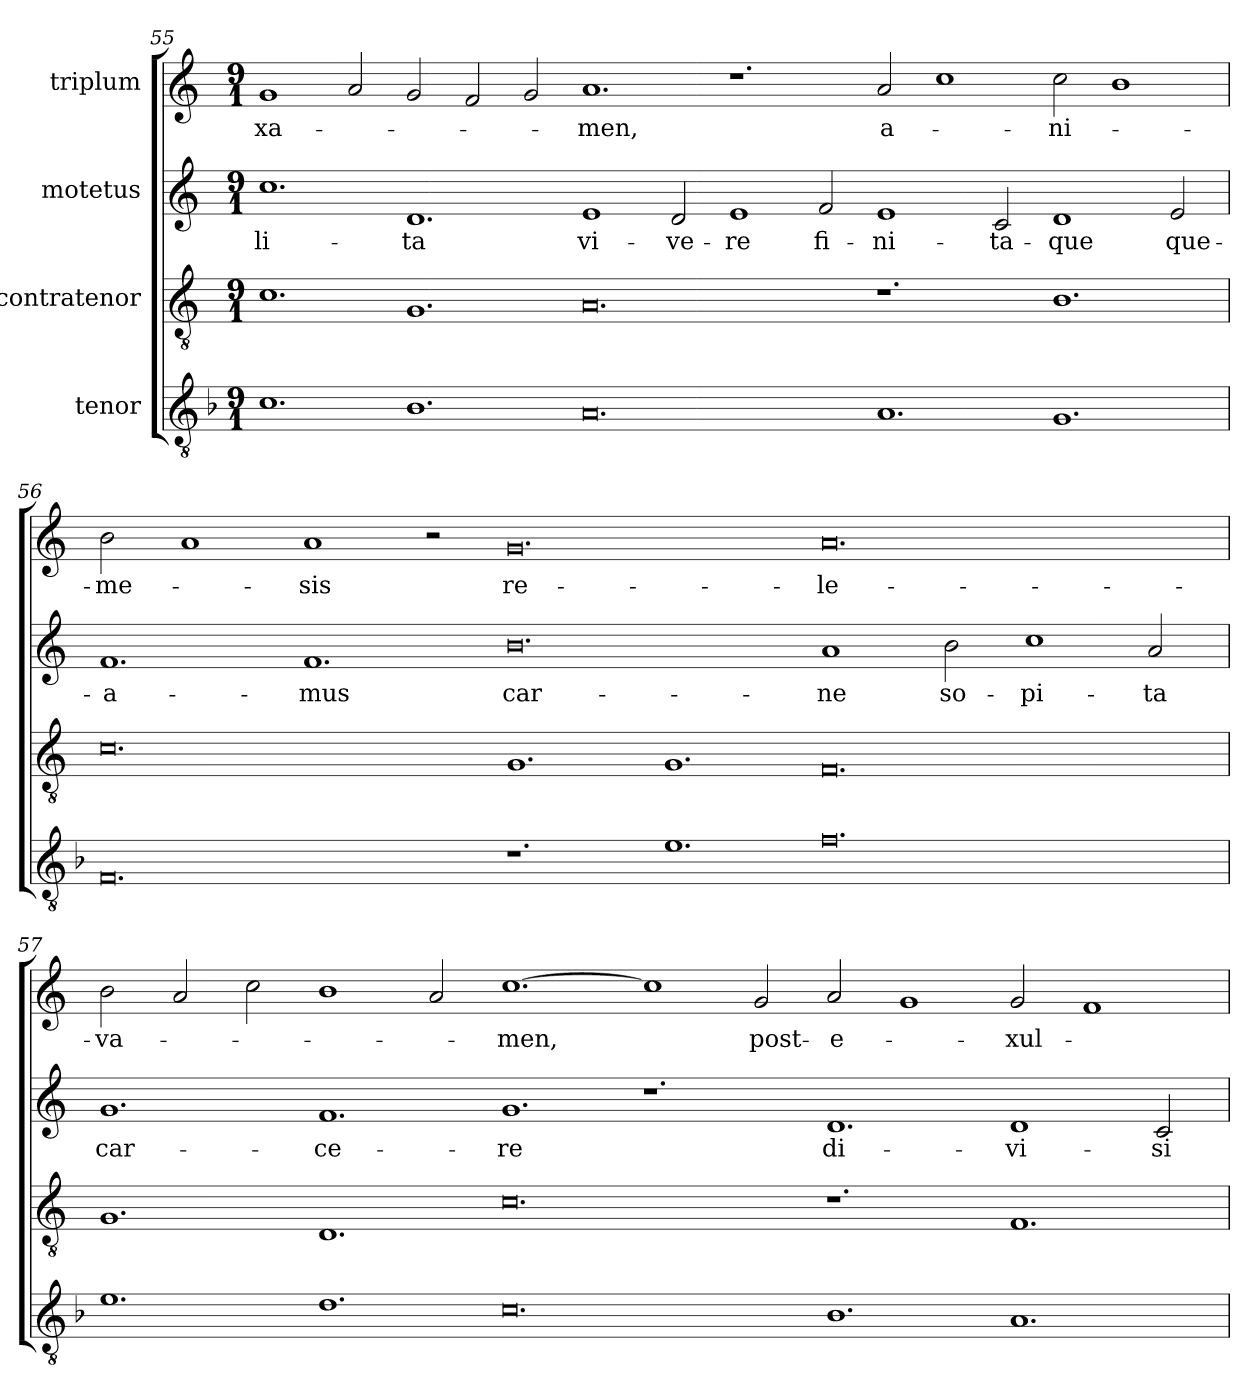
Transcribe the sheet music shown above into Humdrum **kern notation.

**kern	**kern	**kern	**text	**kern	**text
*part4	*part3	*part2	*part2	*part1	*part1
*staff4	*staff3	*staff2	*staff2	*staff1	*staff1
*I"tenor	*I"contratenor	*I"motetus	*	*I"triplum	*
!!LO:LB:g=z
*clefGv2	*clefGv2	*clefG2	*	*clefG2	*
*k[b-]	*k[]	*k[]	*	*k[]	*
*F:	*C:	*C:	*	*C:	*
*M9/1	*M9/1	*M9/1	*	*M9/1	*
=55	=55	=55	=55	=55	=55
1.c\	1.c\	1.cc\	-li-	1g/	-xa-
.	.	.	.	2a/	.
1.B-\	1.G/	1.d/	-ta	2g/	.
.	.	.	.	2f/	.
.	.	.	.	2g/	.
0.A/	0.A/	1e/	vi-	1.a/	-men,
.	.	2d/	-ve-	.	.
.	.	1e/	-re	1.r	.
.	.	2f/	fi-	.	.
1.A/	1.r	1e/	-ni-	2a/	a-
.	.	.	.	1cc\	.
.	.	2c/	-ta-	.	.
1.G/	1.B\	1d/	-que	2cc\	-ni-
.	.	.	.	1b\	.
.	.	2e/	que-	.	.
=56	=56	=56	=56	=56	=56
0.F/	0.c\	1.f/	-a-	2b\	-me-
.	.	.	.	1a/	.
.	.	1.f/	-mus	1a/	-sis
.	.	.	.	2r	.
1.r	1.G/	0.b\	car-	0.g/	re-
1.e\	1.G/	.	.	.	.
0.f\	0.F/	1a/	-ne	0.a/	-le-
.	.	2b\	so-	.	.
.	.	1cc\	-pi-	.	.
.	.	2a/	-ta	.	.
!!LO:PB:g=z
=57	=57	=57	=57	=57	=57
1.e\	1.G/	1.g/	car-	2b\	-va-
.	.	.	.	2a/	.
.	.	.	.	2cc\	.
1.d\	1.D/	1.f/	-ce-	1b\	.
.	.	.	.	2a/	.
0.c\	0.c\	1.g/	-re	[1.cc\	-men,
.	.	1.r	.	1cc\]	.
.	.	.	.	2g/	post-
1.B-\	1.r	1.d/	di-	2a/	e-
.	.	.	.	1g/	.
1.A/	1.F/	1d/	-vi-	2g/	-xul-
.	.	.	.	1f/	.
.	.	2c/	-si	.	.
=	=	=	=	=	=
*-	*-	*-	*-	*-	*-
